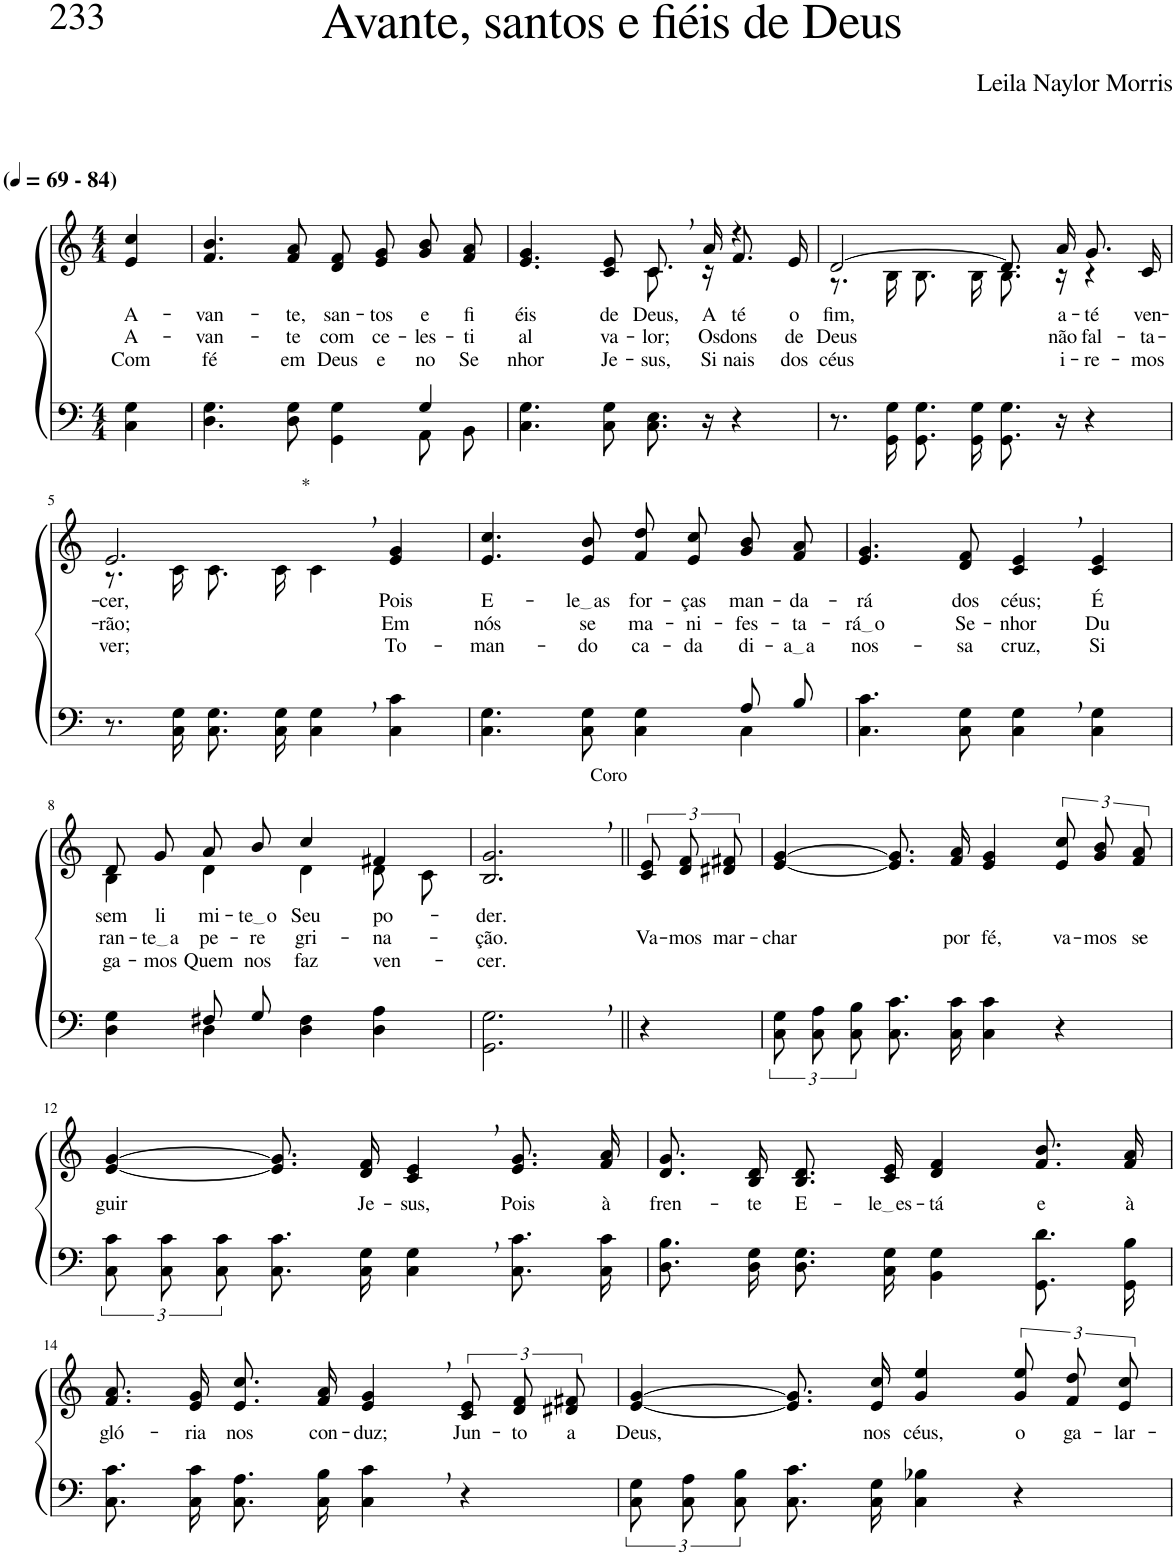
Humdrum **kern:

**kern	**kern	**text	**text	**text
*part2	*part1	*part1	*part1	*part1
*staff2	*staff1	*staff1	*staff1	*staff1
*I"Parte III e IV	*I"Parte I e II	*	*	*
*clefF4	*clefG2	*	*	*
*k[]	*k[]	*	*	*
*M4/4	*M4/4	*	*	*
*MM69	*MM69	*	*	*
=1	=1	=1	=1	=1
!	!LO:TX:a:B:t=(	!	!	!
!	!LO:TX:a:B:t=- 84)	!	!	!
!	!	!LO:LY:b	!LO:LY:b	!LO:LY:b
4C\ 4G\	4e/ 4cc/	A-	A-	Com
=2	=2	=2	=2	=2
*^	*	*	*	*
!	!	!	!LO:LY:b	!LO:LY:b	!LO:LY:b
2.ryy	4.D\ 4.G\	4.f/ 4.b/	-van-	-van-	fé
!	!	!	!LO:LY:b	!LO:LY:b	!LO:LY:b
.	8D\ 8G\	8f/ 8a/	-te,	-te	em
!	!	!	!LO:LY:b	!LO:LY:b	!LO:LY:b
.	4GG\ 4G\	8d/ 8f/L	san-	com	Deus
!	!	!	!LO:LY:b	!LO:LY:b	!LO:LY:b
.	.	8e/ 8g/J	-tos	ce-	e
!	!	!	!LO:LY:b	!LO:LY:b	!LO:LY:b
4G/	8AA\L	8g/ 8b/L	e	-les-	no
!	!	!	!LO:LY:b	!LO:LY:b	!LO:LY:b
.	8BB\J	8f/ 8a/J	fi-	-ti-	Se-
=3	=3	=3	=3	=3	=3
*	*	*^	*	*	*
!	!	!	!	!LO:LY:b	!LO:LY:b	!LO:LY:b
*v	*v	*	*	*	*	*
4.C\ 4.G\	2ryy	4.e/ 4.g/	-éis	-al	-nhor
!	!	!	!LO:LY:b	!LO:LY:b	!LO:LY:b
8C\ 8G\	.	8c/ 8e/	de	va-	Je-
!	!	!	!LO:LY:b	!LO:LY:b	!LO:LY:b
8.C\ 8.E\	8.c,/L	8.c\	Deus,	-lor;	-sus,
!	!	!	!LO:LY:b	!LO:LY:b	!LO:LY:b
16r	16a/Jk	16r	A-	Os	Si-
!	!	!	!LO:LY:b	!LO:LY:b	!LO:LY:b
4r	4r	8.f/L	-té	dons	-nais
!	!	!	!LO:LY:b	!LO:LY:b	!LO:LY:b
.	.	16e/Jk	o	de	dos
=4	=4	=4	=4	=4	=4
!	!	!	!LO:LY:b	!LO:LY:b	!LO:LY:b
8.r	[2d/	8.r	fim,	Deus	céus
16GG\ 16G\	.	16B\	.	.	.
8.GG/ 8.G/L	.	8.B\L	.	.	.
16GG/ 16G/Jk	.	16B\Jk	.	.	.
8.GG\ 8.G\	8.d/L]	8.B\	.	.	.
!	!	!	!LO:LY:b	!LO:LY:b	!LO:LY:b
16r	16a/Jk	16r	a-	não	i-
!	!	!	!LO:LY:b	!LO:LY:b	!LO:LY:b
4r	8.g/L	4r	-té	fal-	-re-
!	!	!	!LO:LY:b	!LO:LY:b	!LO:LY:b
.	16c/Jk	.	-ven-	-ta-	-mos
!!LO:LB:g=z	!!
=5	=5	=5	=5	=5	=5
!	!LO:TX:a:t=*	!	!	!	!
!	!	!	!LO:LY:b	!LO:LY:b	!LO:LY:b
8.r	2.e,/	8.r	-cer,	-rão;	ver;
16C\ 16G\	.	16c\	.	.	.
8.C\ 8.G\L	.	8.c\L	.	.	.
16C\ 16G\Jk	.	16c\Jk	.	.	.
4C\, 4G\,	.	4c\	.	.	.
!	!	!	!LO:LY:b	!LO:LY:b	!LO:LY:b
4C\ 4c\	4e/ 4g/	4ryy	Pois	Em	To-
=6	=6	=6	=6	=6	=6
*^	*	*	*	*	*
!	!	!	!	!LO:LY:b	!LO:LY:b	!LO:LY:b
*	*	*v	*v	*	*	*
2ryy	4.C\ 4.G\	4.e/ 4.cc/	E-	nós	-man-
!	!	!	!LO:LY:b	!LO:LY:b	!LO:LY:b
.	8C\ 8G\	8e/ 8b/	le as	se	-do
!	!	!	!LO:LY:b	!LO:LY:b	!LO:LY:b
4ryy	4C\ 4G\	8f/ 8dd/L	for-	ma-	ca-
!	!	!	!LO:LY:b	!LO:LY:b	!LO:LY:b
.	.	8e/ 8cc/J	-ças	-ni-	-da
!	!	!	!LO:LY:b	!LO:LY:b	!LO:LY:b
8A/L	4C\	8g/ 8b/L	man-	-fes-	di-
!	!	!	!LO:LY:b	!LO:LY:b	!LO:LY:b
8B/J	.	8f/ 8a/J	-da-	-ta-	a a
*v	*v	*	*	*	*
=7	=7	=7	=7	=7
!	!	!LO:LY:b	!LO:LY:b	!LO:LY:b
4.C\ 4.c\	4.e/ 4.g/	-rá	rá o	nos-
!	!	!LO:LY:b	!LO:LY:b	!LO:LY:b
8C\ 8G\	8d/ 8f/	dos	Se-	-sa
!	!	!LO:LY:b	!LO:LY:b	!LO:LY:b
4C\, 4G\,	4c/, 4e/,	céus;	-nhor	cruz,
!	!	!LO:LY:b	!LO:LY:b	!LO:LY:b
4C\ 4G\	4c/ 4e/	É	Du-	Si-
!!LO:LB:g=z
=8	=8	=8	=8	=8
*^	*^	*	*	*
!	!	!	!	!LO:LY:b	!LO:LY:b	!LO:LY:b
4ryy	4D\ 4G\	8d/L	4B\	sem	-ran-	-ga-
!	!	!	!	!LO:LY:b	!LO:LY:b	!LO:LY:b
.	.	8g/J	.	li-	te a	-mos
!	!	!	!	!LO:LY:b	!LO:LY:b	!LO:LY:b
8F#X/L	4D\	8a/L	4d\	-mi-	-pe-	Quem
!	!	!	!	!LO:LY:b	!LO:LY:b	!LO:LY:b
8G/J	.	8b/J	.	te o	-re-	nos
!	!	!	!	!LO:LY:b	!LO:LY:b	!LO:LY:b
2ryy	4D\ 4F#\	4cc/	4d\	Seu	-gri-	faz
!	!	!	!	!LO:LY:b	!LO:LY:b	!LO:LY:b
.	4D\ 4A\	4f#X/	8d\L	po-	-na-	ven-
.	.	.	8c\J	.	.	.
*v	*v	*	*	*	*	*
=9	=9	=9	=9	=9	=9
!	!LO:TX:a:t=Coro	!	!	!	!
!	!	!	!LO:LY:b	!LO:LY:b	!LO:LY:b
*	*v	*v	*	*	*
2.GG\, 2.G\,	2.B/, 2.g/,	-der.	-ção.	-cer.
=10||	=10||	=10||	=10||	=10||
!	!	!	!LO:LY:b	!
4r	12c/ 12e/L	.	Va-	.
!	!	!	!LO:LY:b	!
.	12d/ 12f/	.	-mos	.
!	!	!	!LO:LY:b	!
.	12d#X/ 12f#X/J	.	mar-	.
=11	=11	=11	=11	=11
!	!	!	!LO:LY:b	!
12C\ 12G\L	[4e/ [4g/	.	-char	.
12C\ 12A\	.	.	.	.
12C\ 12B\J	.	.	.	.
8.C\ 8.c\L	8.e]/ 8.g]/L	.	.	.
!	!	!	!LO:LY:b	!
16C\ 16c\Jk	16f/ 16a/Jk	.	por	.
!	!	!	!LO:LY:b	!
4C\ 4c\	4e/ 4g/	.	fé,	.
!	!	!	!LO:LY:b	!
4r	12e/ 12cc/L	.	va-	.
!	!	!	!LO:LY:b	!
.	12g/ 12b/	.	-mos	.
!	!	!	!LO:LY:b	!
.	12f/ 12a/J	.	se-	.
!!LO:LB:g=z
=12	=12	=12	=12	=12
!	!	!LO:LY:b	!	!
12C\ 12c\L	[4e/ [4g/	guir	.	.
12C\ 12c\	.	.	.	.
12C\ 12c\J	.	.	.	.
8.C\ 8.c\L	8.e]/ 8.g]/L	.	.	.
!	!	!LO:LY:b	!	!
16C\ 16G\Jk	16d/ 16f/Jk	Je-	.	.
!	!	!LO:LY:b	!	!
4C\, 4G\,	4c/, 4e/,	-sus,	.	.
!	!	!LO:LY:b	!	!
8.C\ 8.c\L	8.e/ 8.g/L	Pois	.	.
!	!	!LO:LY:b	!	!
16C\ 16c\Jk	16f/ 16a/Jk	à	.	.
=13	=13	=13	=13	=13
!	!	!LO:LY:b	!	!
8.D\ 8.B\L	8.d/ 8.g/L	fren-	.	.
!	!	!LO:LY:b	!	!
16D\ 16G\Jk	16B/ 16d/Jk	-te	.	.
!	!	!LO:LY:b	!	!
8.D\ 8.G\L	8.B/ 8.d/L	E-	.	.
!	!	!LO:LY:b	!	!
16C\ 16G\Jk	16c/ 16e/Jk	le es	.	.
!	!	!LO:LY:b	!	!
4BB\ 4G\	4d/ 4f/	-tá	.	.
!	!	!LO:LY:b	!	!
8.GG\ 8.d\L	8.f/ 8.b/L	e	.	.
!	!	!LO:LY:b	!	!
16GG\ 16B\Jk	16f/ 16a/Jk	à	.	.
!!LO:LB:g=z
=14	=14	=14	=14	=14
!	!	!LO:LY:b	!	!
8.C\ 8.c\L	8.f/ 8.a/L	gló-	.	.
!	!	!LO:LY:b	!	!
16C\ 16c\Jk	16e/ 16g/Jk	-ria	.	.
!	!	!LO:LY:b	!	!
8.C\ 8.A\L	8.e/ 8.cc/L	nos	.	.
!	!	!LO:LY:b	!	!
16C\ 16B\Jk	16f/ 16a/Jk	con-	.	.
!	!	!LO:LY:b	!	!
4C\, 4c\,	4e/, 4g/,	-duz;	.	.
!	!	!LO:LY:b	!	!
4r	12c/ 12e/L	Jun-	.	.
!	!	!LO:LY:b	!	!
.	12d/ 12f/	-to	.	.
!	!	!LO:LY:b	!	!
.	12d#X/ 12f#X/J	a	.	.
=15	=15	=15	=15	=15
!	!	!LO:LY:b	!	!
12C\ 12G\L	[4e/ [4g/	Deus,	.	.
12C\ 12A\	.	.	.	.
12C\ 12B\J	.	.	.	.
8.C\ 8.c\L	8.e]/ 8.g]/L	.	.	.
!	!	!LO:LY:b	!	!
16C\ 16G\Jk	16e/ 16cc/Jk	nos	.	.
!	!	!LO:LY:b	!	!
4C\ 4B-X\	4g/ 4ee/	céus,	.	.
!	!	!LO:LY:b	!	!
4r	12g/ 12ee/L	o	.	.
!	!	!LO:LY:b	!	!
.	12f/ 12dd/	ga-	.	.
!	!	!LO:LY:b	!	!
.	12e/ 12cc/J	-lar-	.	.
=	=	=	=	=
*-	*-	*-	*-	*-
